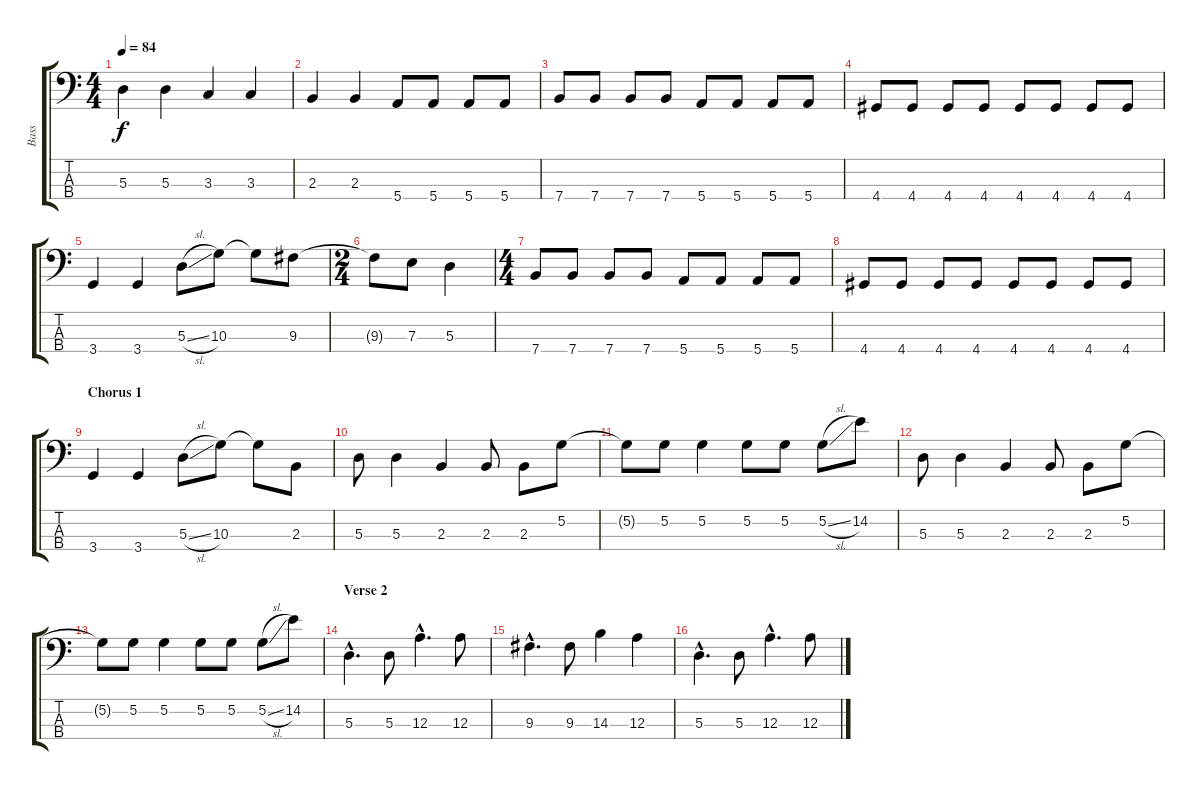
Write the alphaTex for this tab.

\track ("Bass" "Bass") {instrument acousticbass}
\staff {score tabs}
\tuning (G2 D2 A1 E1) {hide}
\ts (4 4)
\tempo 84
\clef f4
\ks c
5.3.4{dy f} 5.3.4 3.3.4 3.3.4 |
2.3.4 2.3.4 5.4.8 5.4.8 5.4.8 5.4.8 |
\section ("" "")
7.4.8 7.4.8 7.4.8 7.4.8 5.4.8 5.4.8 5.4.8 5.4.8 |
4.4.8 4.4.8 4.4.8 4.4.8 4.4.8 4.4.8 4.4.8 4.4.8 |
3.4.4 3.4.4 5.3{sl}.8 10.3.8 10.3{t}.8 9.3.8 |
\ts (2 4)
9.3{t}.8 7.3.8 5.3.4 |
\ts (4 4)
7.4.8 7.4.8 7.4.8 7.4.8 5.4.8 5.4.8 5.4.8 5.4.8 |
4.4.8 4.4.8 4.4.8 4.4.8 4.4.8 4.4.8 4.4.8 4.4.8 |
\section ("" "Chorus 1")
3.4.4 3.4.4 5.3{sl}.8 10.3.8 10.3{t}.8 2.3.8 |
5.3.8 5.3.4 2.3.4 2.3.8 2.3.8 5.2.8 |
5.2{t}.8 5.2.8 5.2.4 5.2.8 5.2.8 5.2{sl}.8 14.2.8 |
5.3.8 5.3.4 2.3.4 2.3.8 2.3.8 5.2.8 |
5.2{t}.8 5.2.8 5.2.4 5.2.8 5.2.8 5.2{sl}.8 14.2.8 |
\section ("" "Verse 2")
5.3{hac}.4{d} 5.3.8 12.3{hac}.4{d} 12.3.8 |
9.3{hac}.4{d} 9.3.8 14.3.4 12.3.4 |
5.3{hac}.4{d} 5.3.8 12.3{hac}.4{d} 12.3.8
